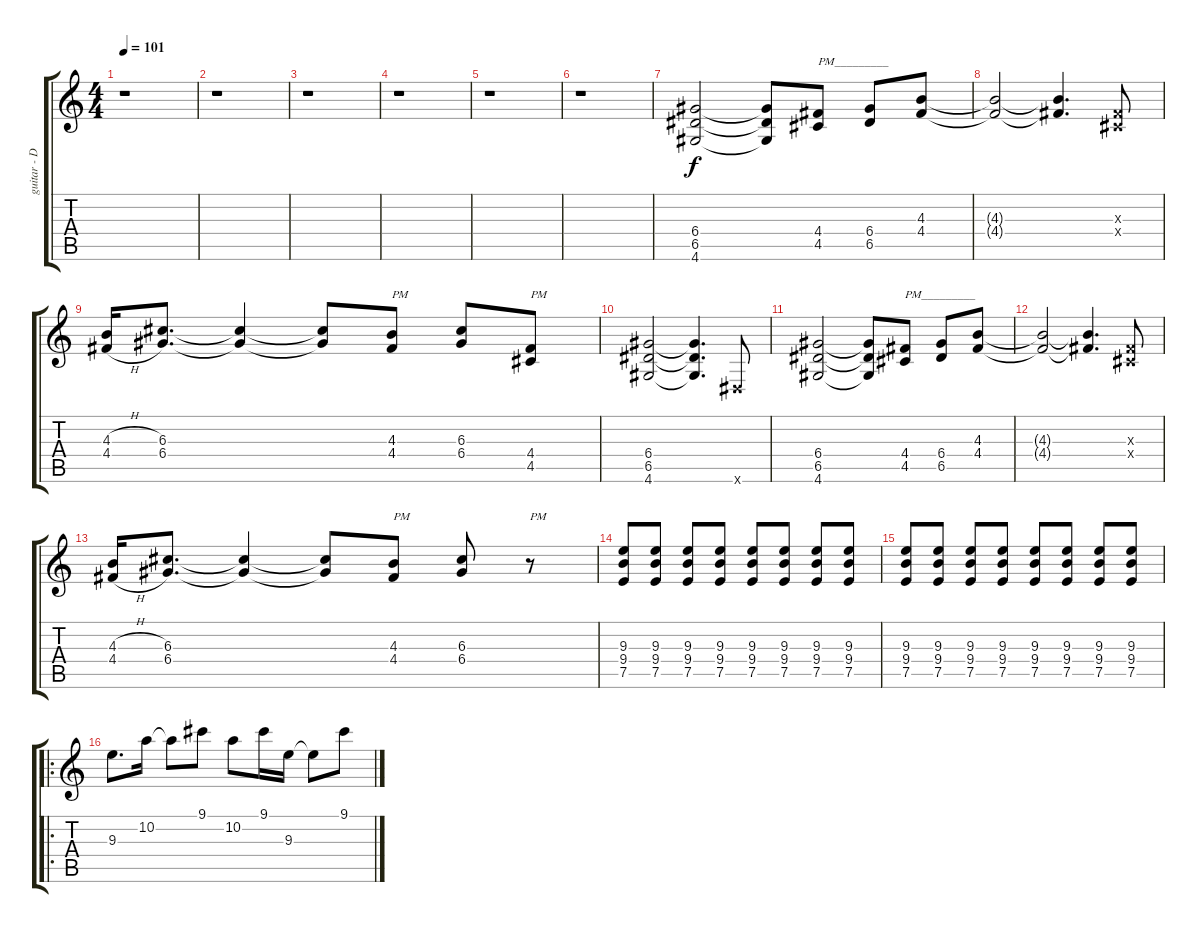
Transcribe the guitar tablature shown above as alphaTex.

\track ("guitar - Dave Mustaine" "guitar - D") {instrument distortionguitar}
\staff {score tabs}
\tuning (E4 B3 G3 D3 A2 E2) {hide}
\ts (4 4)
\tempo 101
\clef g2
\ks c
r.1{dy f} |
r.1 |
r.1 |
r.1 |
r.1 |
r.1 |
(6.4 6.5 4.6).2 (6.4{t} 6.5{t} 4.6{t}).8 (4.4 4.5).8{txt "PM_________"} (6.4 6.5).8 (4.3 4.4).8 |
(4.3{t} 4.4{t}).2 (4.3{t} 4.4{t}).4{d} (-1.3{x} -1.4{x}).8 |
(4.3{h} 4.4{h}).16 (6.3 6.4).8{d} (6.3{t} 6.4{t}).4 (6.3{t} 6.4{t}).8 (4.3 4.4).8{txt "PM"} (6.3 6.4).8 (4.4 4.5).8{txt "PM"} |
(6.4 6.5 4.6).2 (6.4{t} 6.5{t} 4.6{t}).4{d} -1.6{x}.8 |
(6.4 6.5 4.6).2 (6.4{t} 6.5{t} 4.6{t}).8 (4.4 4.5).8{txt "PM_________"} (6.4 6.5).8 (4.3 4.4).8 |
(4.3{t} 4.4{t}).2 (4.3{t} 4.4{t}).4{d} (-1.3{x} -1.4{x}).8 |
(4.3{h} 4.4{h}).16 (6.3 6.4).8{d} (6.3{t} 6.4{t}).4 (6.3{t} 6.4{t}).8 (4.3 4.4).8{txt "PM"} (6.3 6.4).8 r.8{txt "PM"} |
(9.3 9.4 7.5).8 (9.3 9.4 7.5).8 (9.3 9.4 7.5).8 (9.3 9.4 7.5).8 (9.3 9.4 7.5).8 (9.3 9.4 7.5).8 (9.3 9.4 7.5).8 (9.3 9.4 7.5).8 |
(9.3 9.4 7.5).8 (9.3 9.4 7.5).8 (9.3 9.4 7.5).8 (9.3 9.4 7.5).8 (9.3 9.4 7.5).8 (9.3 9.4 7.5).8 (9.3 9.4 7.5).8 (9.3 9.4 7.5).8 |
\ro
9.3.8{d} 10.2.16 10.2{t}.8 9.1.8 10.2.8 9.1.16 9.3.16 9.3{t}.8 9.1.8
